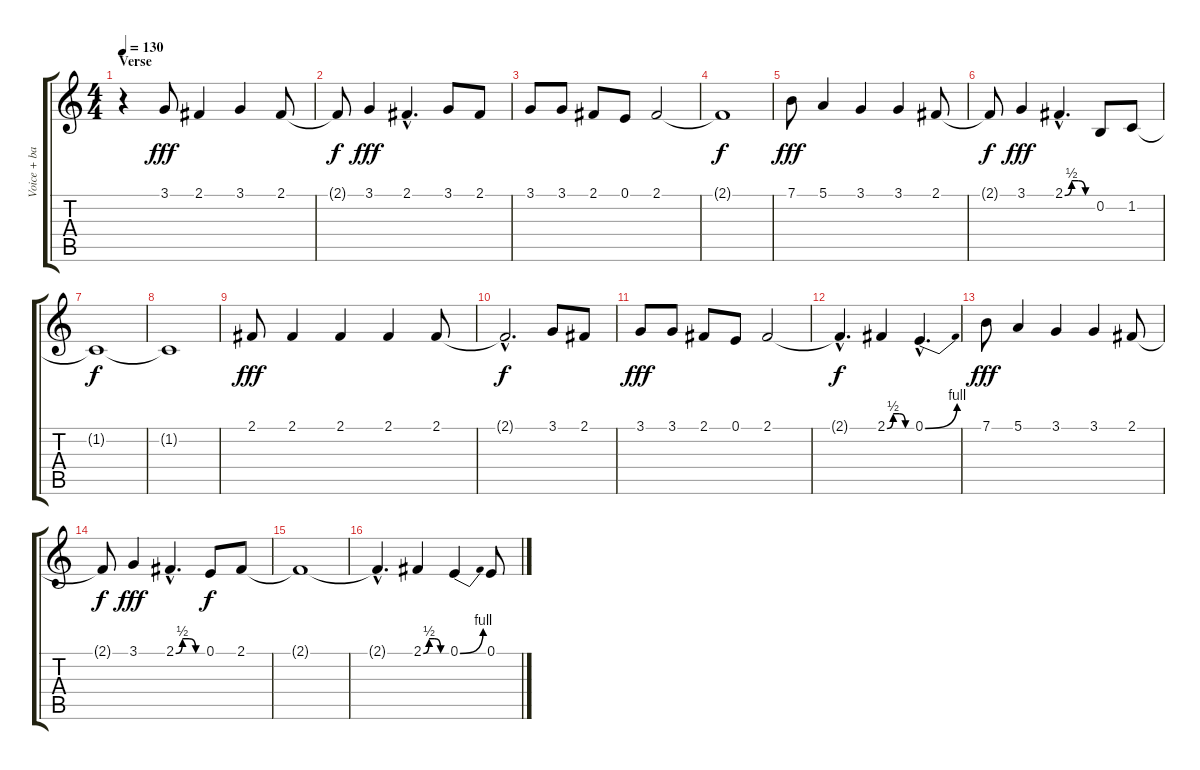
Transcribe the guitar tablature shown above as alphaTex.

\track ("Voice + backing Vocals" "Voice + ba") {instrument ocarina}
\staff {score tabs}
\tuning (E4 B3 G3 D3 A2 E2) {hide}
\ts (4 4)
\section ("" "Verse")
\tempo 130
\clef g2
\ks c
r.4{dy f} 3.1.8{dy fff} 2.1.4 3.1.4 2.1.8 |
2.1{t}.8{dy f} 3.1.4{dy fff} 2.1{hac}.4{d} 3.1.8 2.1.8 |
3.1.8 3.1.8 2.1.8 0.1.8 2.1.2 |
2.1{t}.1{dy f} |
7.1.8{dy fff} 5.1.4 3.1.4 3.1.4 2.1.8 |
2.1{t}.8{dy f} 3.1.4{dy fff} 2.1{be (custom 0 0 15 2 30 2 45 0 60 0) hac}.4{d} 0.2.8 1.2.8 |
1.2{t}.1{dy f} |
1.2{t}.1 |
2.1.8{dy fff} 2.1.4 2.1.4 2.1.4 2.1.8 |
2.1{hac t}.2{d dy f} 3.1.8 2.1.8 |
3.1.8{dy fff} 3.1.8 2.1.8 0.1.8 2.1.2 |
2.1{hac t}.4{d dy f} 2.1{be (custom 0 0 15 2 30 2 45 0 60 0)}.4 0.1{be (bend 0 0 60 4) hac}.4{d} |
7.1.8{dy fff} 5.1.4 3.1.4 3.1.4 2.1.8 |
2.1{t}.8{dy f} 3.1.4{dy fff} 2.1{be (custom 0 0 15 2 30 2 45 0 60 0) hac}.4{d} 0.1.8{dy f} 2.1.8 |
2.1{t}.1 |
2.1{hac t}.4{d} 2.1{be (custom 0 0 15 2 30 2 45 0 60 0)}.4 0.1{be (bend 0 0 60 4)}.4 0.1.8
